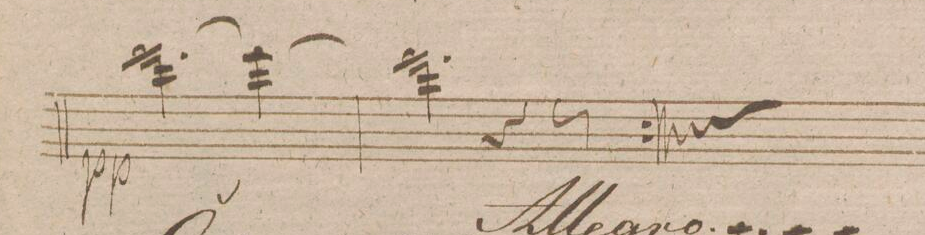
**kern	**dynam
*I"Flauto 1mo	*
*clefG2	*
*k[f#]	*
*M9/8	*
[2.eee\	pp
4.eee\_	.
=99	=99
2.eee\]	.
4r	.
8r	.
==	==
*-	*-
